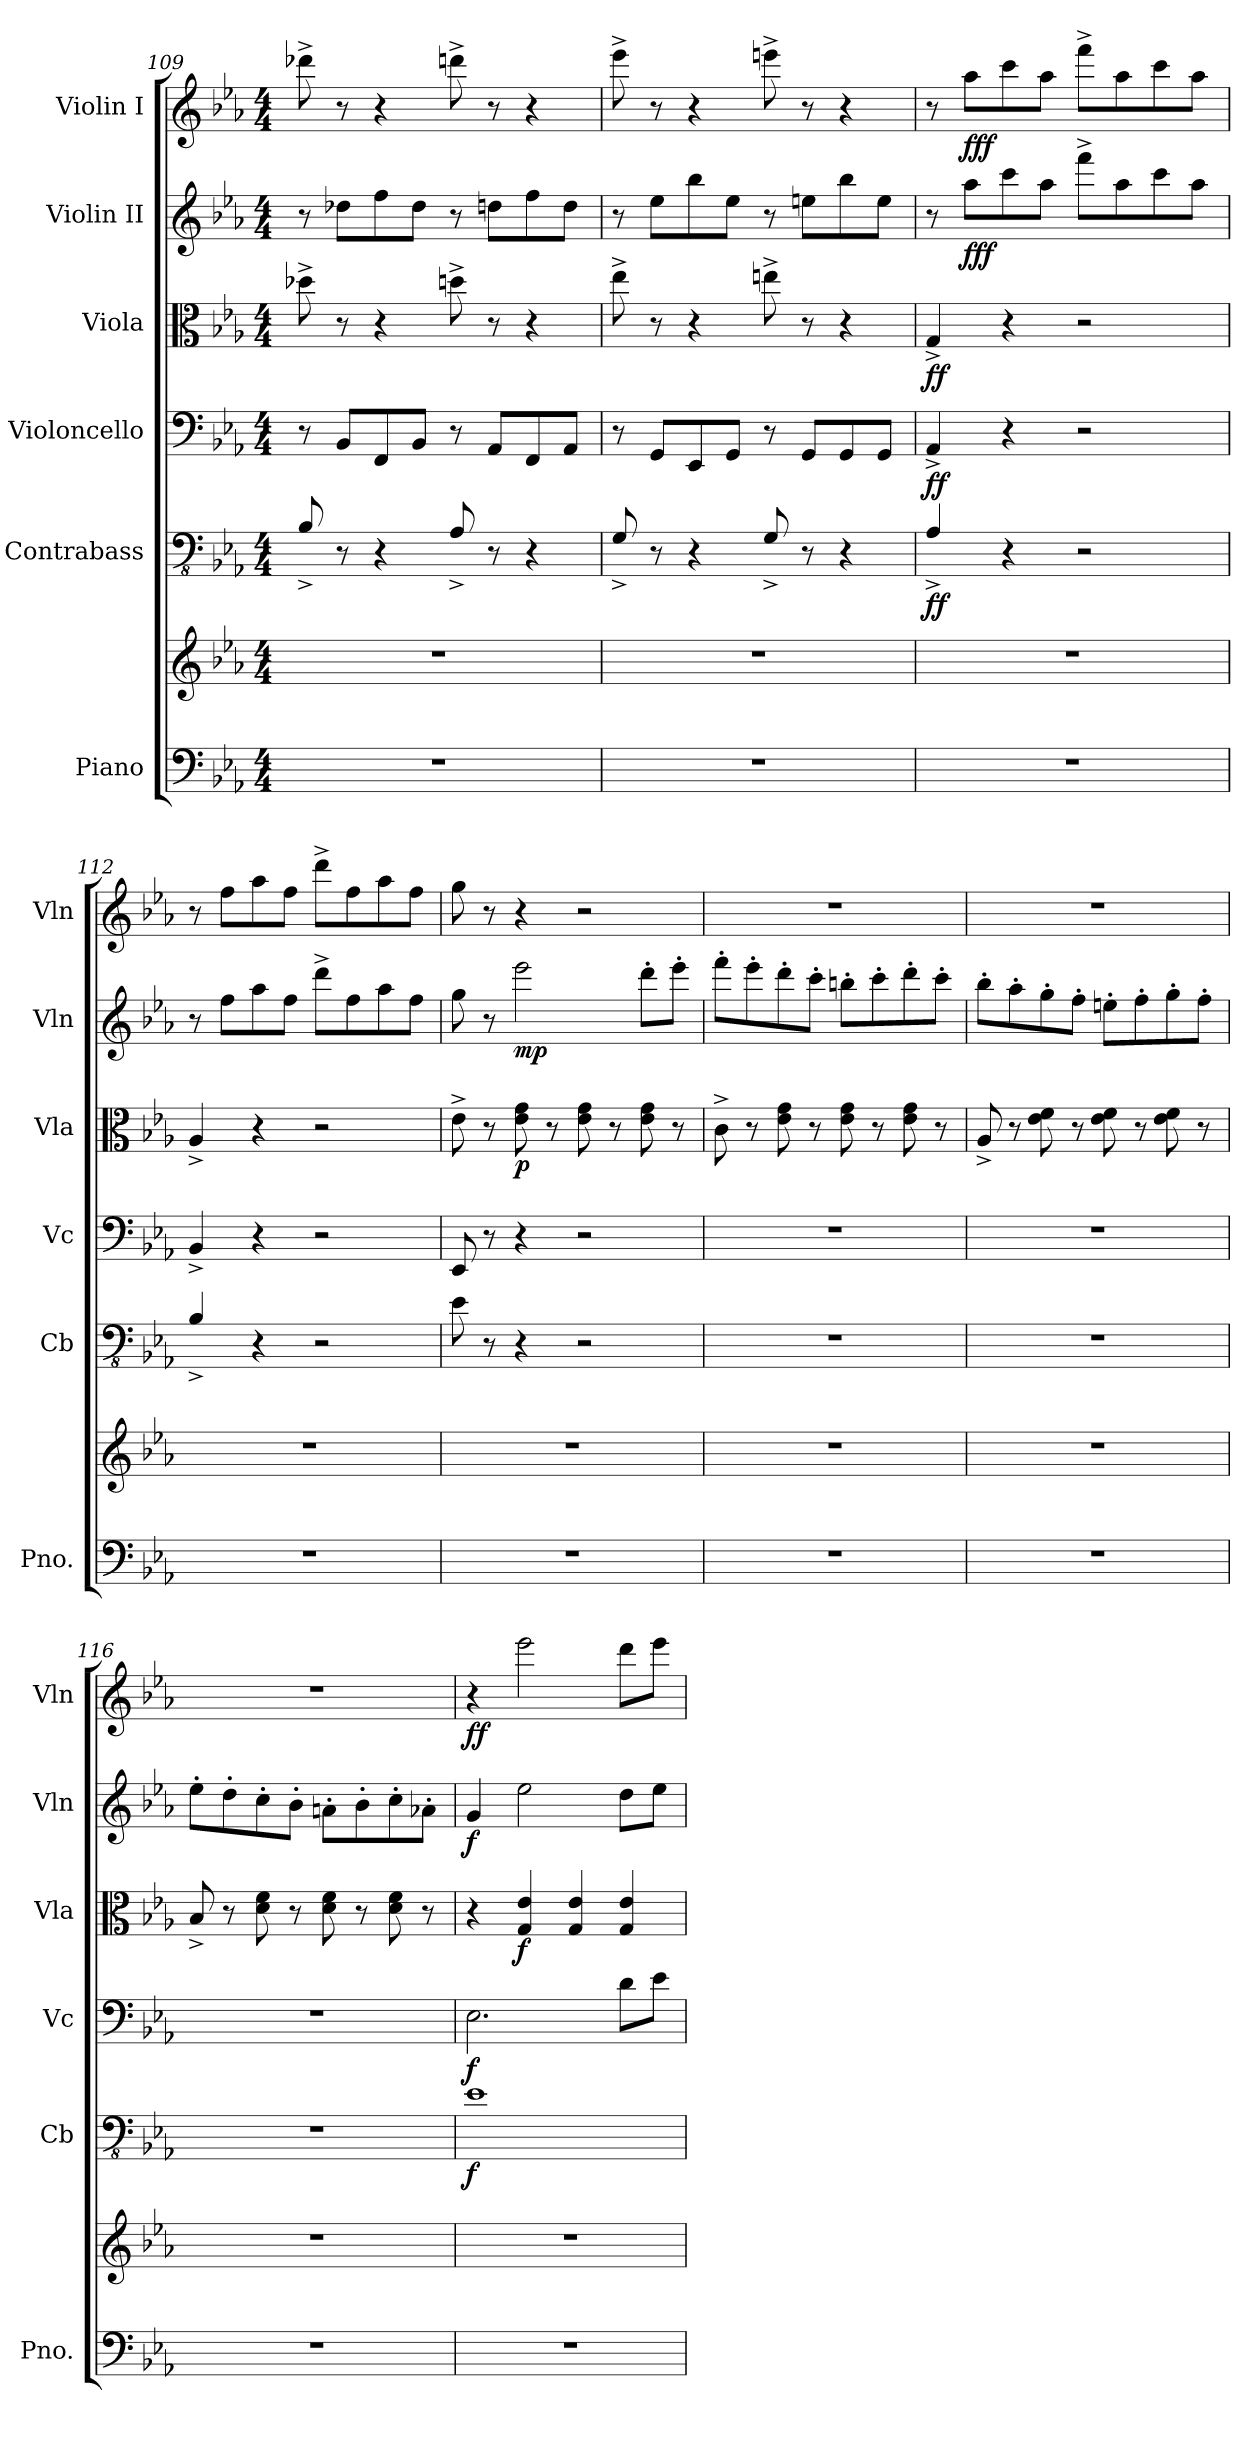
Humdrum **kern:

**kern	**kern	**kern	**dynam	**kern	**dynam	**kern	**dynam	**kern	**dynam	**kern	**dynam
*part6	*part6	*part5	*part5	*part4	*part4	*part3	*part3	*part2	*part2	*part1	*part1
*staff7	*staff6	*staff5	*staff5	*staff4	*staff4	*staff3	*staff3	*staff2	*staff2	*staff1	*staff1
*I"Piano	*	*I"Contrabass	*	*I"Violoncello	*	*I"Viola	*	*I"Violin II	*	*I"Violin I	*
*I'Pno.	*	*I'Cb	*	*I'Vc	*	*I'Vla	*	*I'Vln	*	*I'Vln	*
*clefF4	*clefG2	*clefFv4	*	*clefF4	*	*clefC3	*	*clefG2	*	*clefG2	*
*	*	*ITrd7c12	*	*	*	*	*	*	*	*	*
*k[b-e-a-]	*k[b-e-a-]	*k[b-e-a-]	*	*k[b-e-a-]	*	*k[b-e-a-]	*	*k[b-e-a-]	*	*k[b-e-a-]	*
*M4/4	*M4/4	*M4/4	*	*M4/4	*	*M4/4	*	*M4/4	*	*M4/4	*
=109	=109	=109	=109	=109	=109	=109	=109	=109	=109	=109	=109
1r	1r	8BBB-^/	.	8r	.	8dd-X^\	.	8r	.	8ddd-X^\	.
.	.	8r	.	8BB-/L	.	8r	.	8dd-X\L	.	8r	.
.	.	4r	.	8FF/	.	4r	.	8ff\	.	4r	.
.	.	.	.	8BB-/J	.	.	.	8dd-\J	.	.	.
.	.	8AAA-^/	.	8r	.	8ddn^\	.	8r	.	8dddn^\	.
.	.	8r	.	8AA-/L	.	8r	.	8ddn\L	.	8r	.
.	.	4r	.	8FF/	.	4r	.	8ff\	.	4r	.
.	.	.	.	8AA-/J	.	.	.	8dd\J	.	.	.
!!LO:PB:g=z
=110	=110	=110	=110	=110	=110	=110	=110	=110	=110	=110	=110
1r	1r	8GGG^/	.	8r	.	8ee-^\	.	8r	.	8eee-^\	.
.	.	8r	.	8GG/L	.	8r	.	8ee-\L	.	8r	.
.	.	4r	.	8EE-/	.	4r	.	8bb-\	.	4r	.
.	.	.	.	8GG/J	.	.	.	8ee-\J	.	.	.
.	.	8GGG^/	.	8r	.	8een^\	.	8r	.	8eeen^\	.
.	.	8r	.	8GG/L	.	8r	.	8een\L	.	8r	.
.	.	4r	.	8GG/	.	4r	.	8bb-\	.	4r	.
.	.	.	.	8GG/J	.	.	.	8ee\J	.	.	.
=111	=111	=111	=111	=111	=111	=111	=111	=111	=111	=111	=111
!	!	!	!LO:DY:b	!	!LO:DY:b	!	!LO:DY:b	!	!	!	!
1r	1r	4AAA-^/	ff	4AA-^/	ff	4G^/	ff	8r	.	8r	.
!	!	!	!	!	!	!	!	!	!LO:DY:b	!	!LO:DY:b
.	.	.	.	.	.	.	.	8aa-\L	fff	8aa-\L	fff
.	.	4r	.	4r	.	4r	.	8ccc\	.	8ccc\	.
.	.	.	.	.	.	.	.	8aa-\J	.	8aa-\J	.
.	.	2r	.	2r	.	2r	.	8fff^\L	.	8fff^\L	.
.	.	.	.	.	.	.	.	8aa-\	.	8aa-\	.
.	.	.	.	.	.	.	.	8ccc\	.	8ccc\	.
.	.	.	.	.	.	.	.	8aa-\J	.	8aa-\J	.
=112	=112	=112	=112	=112	=112	=112	=112	=112	=112	=112	=112
1r	1r	4BBB-^/	.	4BB-^/	.	4A-^/	.	8r	.	8r	.
.	.	.	.	.	.	.	.	8ff\L	.	8ff\L	.
.	.	4r	.	4r	.	4r	.	8aa-\	.	8aa-\	.
.	.	.	.	.	.	.	.	8ff\J	.	8ff\J	.
.	.	2r	.	2r	.	2r	.	8ddd^\L	.	8ddd^\L	.
.	.	.	.	.	.	.	.	8ff\	.	8ff\	.
.	.	.	.	.	.	.	.	8aa-\	.	8aa-\	.
.	.	.	.	.	.	.	.	8ff\J	.	8ff\J	.
=113	=113	=113	=113	=113	=113	=113	=113	=113	=113	=113	=113
1r	1r	8EE-\	.	8EE-/	.	8e-^\	.	8gg\	.	8gg\	.
.	.	8r	.	8r	.	8r	.	8r	.	8r	.
!	!	!	!	!	!	!	!LO:DY:b	!	!LO:DY:b	!	!
.	.	4r	.	4r	.	8e-\ 8g\	p	2eee-\	mp	4r	.
.	.	.	.	.	.	8r	.	.	.	.	.
.	.	2r	.	2r	.	8e-\ 8g\	.	.	.	2r	.
.	.	.	.	.	.	8r	.	.	.	.	.
.	.	.	.	.	.	8e-\ 8g\	.	8ddd'\L	.	.	.
.	.	.	.	.	.	8r	.	8eee-'\J	.	.	.
!!LO:PB:g=z
=114	=114	=114	=114	=114	=114	=114	=114	=114	=114	=114	=114
1r	1r	1r	.	1r	.	8c^\	.	8fff'\L	.	1r	.
.	.	.	.	.	.	8r	.	8eee-'\	.	.	.
.	.	.	.	.	.	8e-\ 8g\	.	8ddd'\	.	.	.
.	.	.	.	.	.	8r	.	8ccc'\J	.	.	.
.	.	.	.	.	.	8e-\ 8g\	.	8bbn'\L	.	.	.
.	.	.	.	.	.	8r	.	8ccc'\	.	.	.
.	.	.	.	.	.	8e-\ 8g\	.	8ddd'\	.	.	.
.	.	.	.	.	.	8r	.	8ccc'\J	.	.	.
=115	=115	=115	=115	=115	=115	=115	=115	=115	=115	=115	=115
1r	1r	1r	.	1r	.	8A-^/	.	8bb-'\L	.	1r	.
.	.	.	.	.	.	8r	.	8aa-'\	.	.	.
.	.	.	.	.	.	8e-\ 8f\	.	8gg'\	.	.	.
.	.	.	.	.	.	8r	.	8ff'\J	.	.	.
.	.	.	.	.	.	8e-\ 8f\	.	8een'\L	.	.	.
.	.	.	.	.	.	8r	.	8ff'\	.	.	.
.	.	.	.	.	.	8e-\ 8f\	.	8gg'\	.	.	.
.	.	.	.	.	.	8r	.	8ff'\J	.	.	.
=116	=116	=116	=116	=116	=116	=116	=116	=116	=116	=116	=116
1r	1r	1r	.	1r	.	8B-^/	.	8ee-'\L	.	1r	.
.	.	.	.	.	.	8r	.	8dd'\	.	.	.
.	.	.	.	.	.	8d\ 8f\	.	8cc'\	.	.	.
.	.	.	.	.	.	8r	.	8b-'\J	.	.	.
.	.	.	.	.	.	8d\ 8f\	.	8an'\L	.	.	.
.	.	.	.	.	.	8r	.	8b-'\	.	.	.
.	.	.	.	.	.	8d\ 8f\	.	8cc'\	.	.	.
.	.	.	.	.	.	8r	.	8a-X'\J	.	.	.
=117	=117	=117	=117	=117	=117	=117	=117	=117	=117	=117	=117
!	!	!	!LO:DY:b	!	!LO:DY:b	!	!	!	!LO:DY:b	!	!LO:DY:b
1r	1r	1EE-	f	2.E-\	f	4r	.	4g/	f	4r	ff
!	!	!	!	!	!	!	!LO:DY:b	!	!	!	!
.	.	.	.	.	.	4G/ 4e-/	f	2ee-\	.	2eee-\	.
.	.	.	.	.	.	4G/ 4e-/	.	.	.	.	.
.	.	.	.	8d\L	.	4G/ 4e-/	.	8dd\L	.	8ddd\L	.
.	.	.	.	8e-\J	.	.	.	8ee-\J	.	8eee-\J	.
=	=	=	=	=	=	=	=	=	=	=	=
*-	*-	*-	*-	*-	*-	*-	*-	*-	*-	*-	*-
